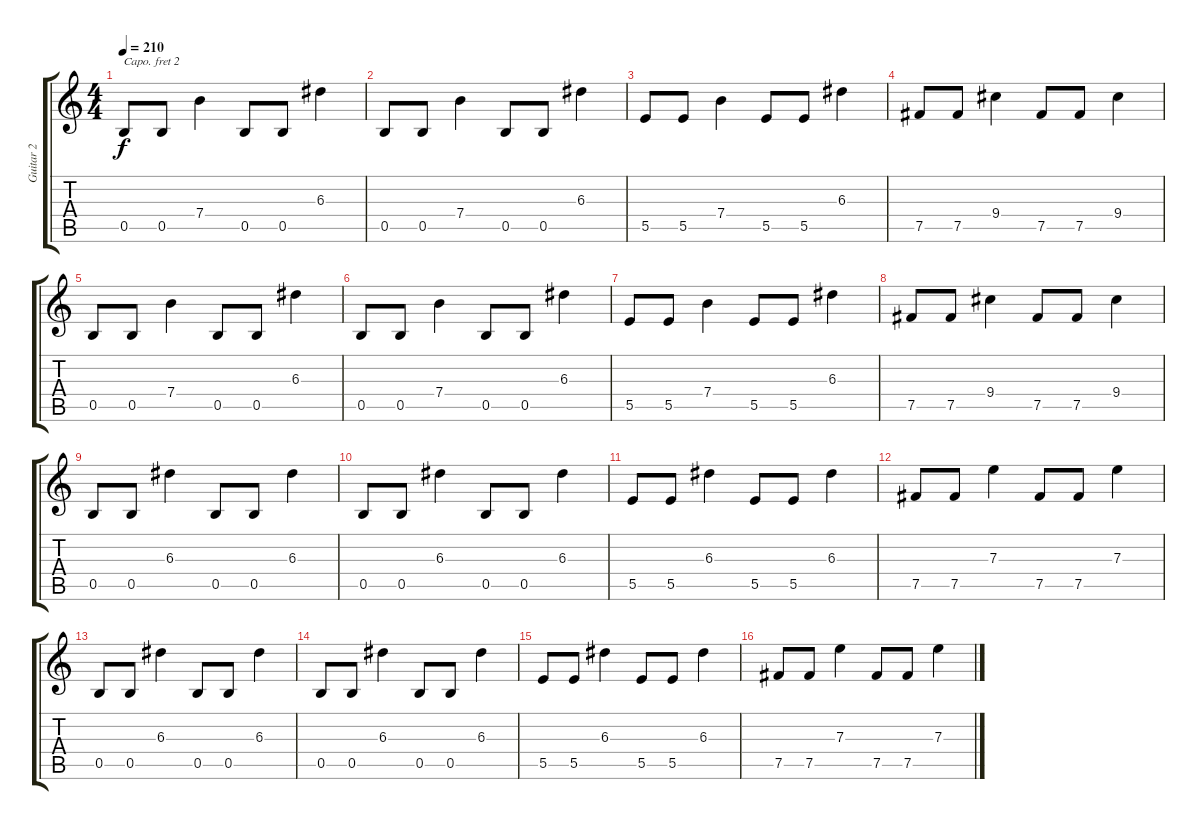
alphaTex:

\track ("Guitar 2" "Guitar 2") {instrument distortionguitar}
\staff {score tabs}
\capo 2
\tuning (E4 B3 G3 D3 A2 E2) {hide}
\ts (4 4)
\tempo 210
\clef g2
\ks c
0.5.8{dy f} 0.5.8 7.4.4 0.5.8 0.5.8 6.3.4 |
0.5.8 0.5.8 7.4.4 0.5.8 0.5.8 6.3.4 |
5.5.8 5.5.8 7.4.4 5.5.8 5.5.8 6.3.4 |
7.5.8 7.5.8 9.4.4 7.5.8 7.5.8 9.4.4 |
0.5.8 0.5.8 7.4.4 0.5.8 0.5.8 6.3.4 |
0.5.8 0.5.8 7.4.4 0.5.8 0.5.8 6.3.4 |
5.5.8 5.5.8 7.4.4 5.5.8 5.5.8 6.3.4 |
7.5.8 7.5.8 9.4.4 7.5.8 7.5.8 9.4.4 |
0.5.8 0.5.8 6.3.4 0.5.8 0.5.8 6.3.4 |
0.5.8 0.5.8 6.3.4 0.5.8 0.5.8 6.3.4 |
5.5.8 5.5.8 6.3.4 5.5.8 5.5.8 6.3.4 |
7.5.8 7.5.8 7.3.4 7.5.8 7.5.8 7.3.4 |
0.5.8 0.5.8 6.3.4 0.5.8 0.5.8 6.3.4 |
0.5.8 0.5.8 6.3.4 0.5.8 0.5.8 6.3.4 |
5.5.8 5.5.8 6.3.4 5.5.8 5.5.8 6.3.4 |
7.5.8 7.5.8 7.3.4 7.5.8 7.5.8 7.3.4
